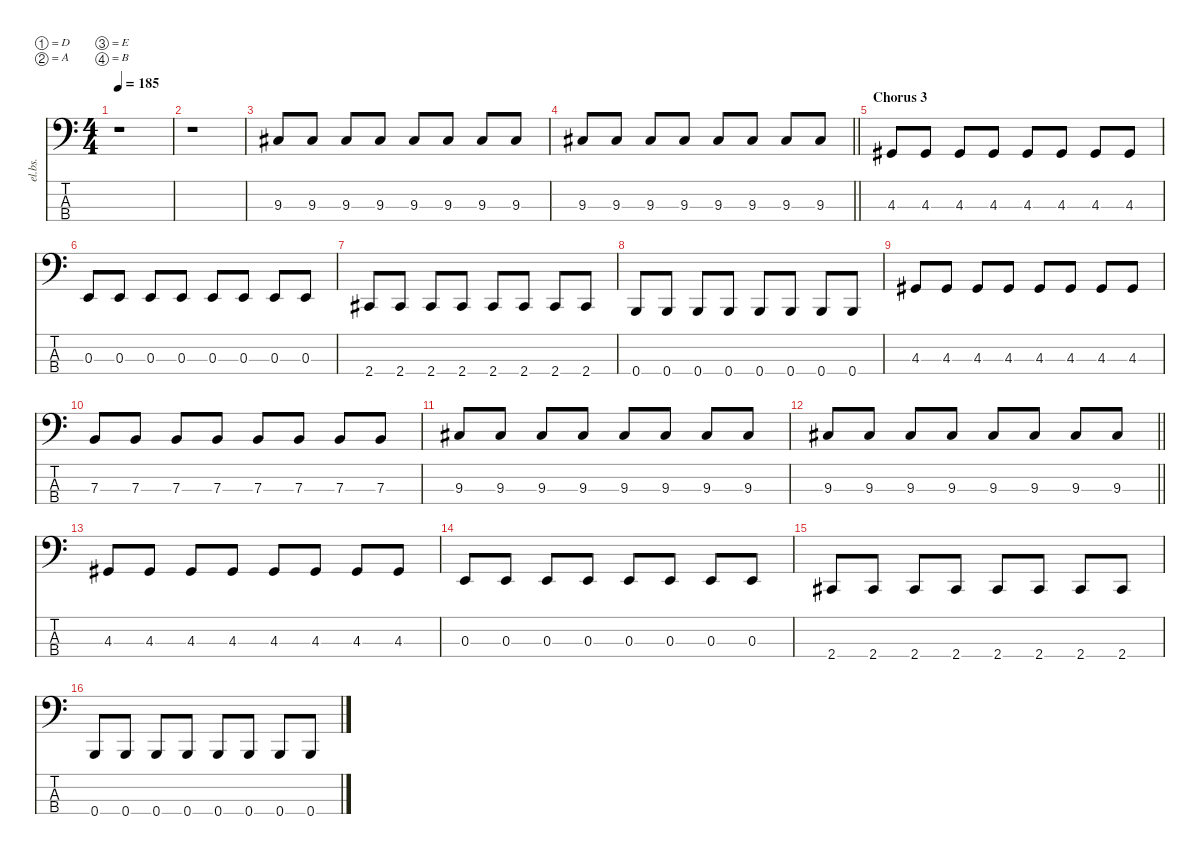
\defaultSystemsLayout 4
\hideDynamics
\bracketExtendMode nobrackets
\track ("Electric Bass - Michal" "el.bs.") {instrument electricbasspick}
\staff {score tabs}
\tuning (D2 A1 E1 B0)
\ts (4 4)
\tempo 185
\clef f4
\ks c
r.1{dy f beam Down} |
r.1{beam Down} |
9.3{acc #}.8{beam Up} 9.3{acc #}.8{beam Up} 9.3{acc #}.8{beam Up} 9.3{acc #}.8{beam Up} 9.3{acc #}.8{beam Up} 9.3{acc #}.8{beam Up} 9.3{acc #}.8{beam Up} 9.3{acc #}.8{beam Up} |
\barLineRight lightlight
9.3{acc #}.8{beam Up} 9.3{acc #}.8{beam Up} 9.3{acc #}.8{beam Up} 9.3{acc #}.8{beam Up} 9.3{acc #}.8{beam Up} 9.3{acc #}.8{beam Up} 9.3{acc #}.8{beam Up} 9.3{acc #}.8{beam Up} |
\section ("" "Chorus 3")
4.3{acc #}.8{beam Up} 4.3{acc #}.8{beam Up} 4.3{acc #}.8{beam Up} 4.3{acc #}.8{beam Up} 4.3{acc #}.8{beam Up} 4.3{acc #}.8{beam Up} 4.3{acc #}.8{beam Up} 4.3{acc #}.8{beam Up} |
0.3.8{beam Up} 0.3.8{beam Up} 0.3.8{beam Up} 0.3.8{beam Up} 0.3.8{beam Up} 0.3.8{beam Up} 0.3.8{beam Up} 0.3.8{beam Up} |
2.4{acc #}.8{beam Up} 2.4{acc #}.8{beam Up} 2.4{acc #}.8{beam Up} 2.4{acc #}.8{beam Up} 2.4{acc #}.8{beam Up} 2.4{acc #}.8{beam Up} 2.4{acc #}.8{beam Up} 2.4{acc #}.8{beam Up} |
0.4.8{beam Up} 0.4.8{beam Up} 0.4.8{beam Up} 0.4.8{beam Up} 0.4.8{beam Up} 0.4.8{beam Up} 0.4.8{beam Up} 0.4.8{beam Up} |
4.3{acc #}.8{beam Up} 4.3{acc #}.8{beam Up} 4.3{acc #}.8{beam Up} 4.3{acc #}.8{beam Up} 4.3{acc #}.8{beam Up} 4.3{acc #}.8{beam Up} 4.3{acc #}.8{beam Up} 4.3{acc #}.8{beam Up} |
7.3.8{beam Up} 7.3.8{beam Up} 7.3.8{beam Up} 7.3.8{beam Up} 7.3.8{beam Up} 7.3.8{beam Up} 7.3.8{beam Up} 7.3.8{beam Up} |
9.3{acc #}.8{beam Up} 9.3{acc #}.8{beam Up} 9.3{acc #}.8{beam Up} 9.3{acc #}.8{beam Up} 9.3{acc #}.8{beam Up} 9.3{acc #}.8{beam Up} 9.3{acc #}.8{beam Up} 9.3{acc #}.8{beam Up} |
\barLineRight lightlight
9.3{acc #}.8{beam Up} 9.3{acc #}.8{beam Up} 9.3{acc #}.8{beam Up} 9.3{acc #}.8{beam Up} 9.3{acc #}.8{beam Up} 9.3{acc #}.8{beam Up} 9.3{acc #}.8{beam Up} 9.3{acc #}.8{beam Up} |
4.3{acc #}.8{beam Up} 4.3{acc #}.8{beam Up} 4.3{acc #}.8{beam Up} 4.3{acc #}.8{beam Up} 4.3{acc #}.8{beam Up} 4.3{acc #}.8{beam Up} 4.3{acc #}.8{beam Up} 4.3{acc #}.8{beam Up} |
0.3.8{beam Up} 0.3.8{beam Up} 0.3.8{beam Up} 0.3.8{beam Up} 0.3.8{beam Up} 0.3.8{beam Up} 0.3.8{beam Up} 0.3.8{beam Up} |
2.4{acc #}.8{beam Up} 2.4{acc #}.8{beam Up} 2.4{acc #}.8{beam Up} 2.4{acc #}.8{beam Up} 2.4{acc #}.8{beam Up} 2.4{acc #}.8{beam Up} 2.4{acc #}.8{beam Up} 2.4{acc #}.8{beam Up} |
0.4.8{beam Up} 0.4.8{beam Up} 0.4.8{beam Up} 0.4.8{beam Up} 0.4.8{beam Up} 0.4.8{beam Up} 0.4.8{beam Up} 0.4.8{beam Up}
